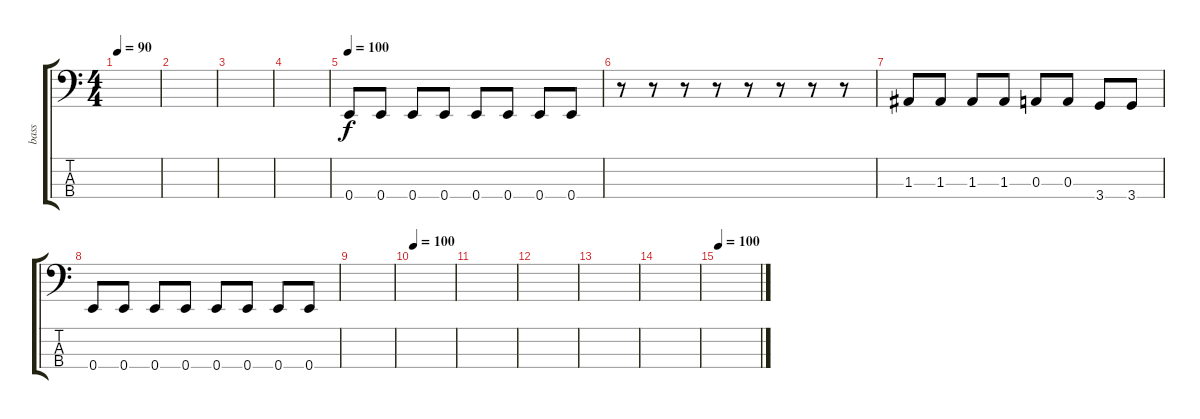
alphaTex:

\track ("bass" "bass") {instrument electricbassfinger}
\staff {score tabs}
\tuning (G2 D2 A1 E1) {hide}
\ts (4 4)
\tempo 90
\clef f4
\ks c
|
|
|
|
\tempo 100
0.4.8{dy f} 0.4.8 0.4.8 0.4.8 0.4.8 0.4.8 0.4.8 0.4.8 |
r.8 r.8 r.8 r.8 r.8 r.8 r.8 r.8 |
1.3.8 1.3.8 1.3.8 1.3.8 0.3.8 0.3.8 3.4.8 3.4.8 |
0.4.8 0.4.8 0.4.8 0.4.8 0.4.8 0.4.8 0.4.8 0.4.8 |
|
\tempo 100
|
|
|
|
|
\tempo 100
